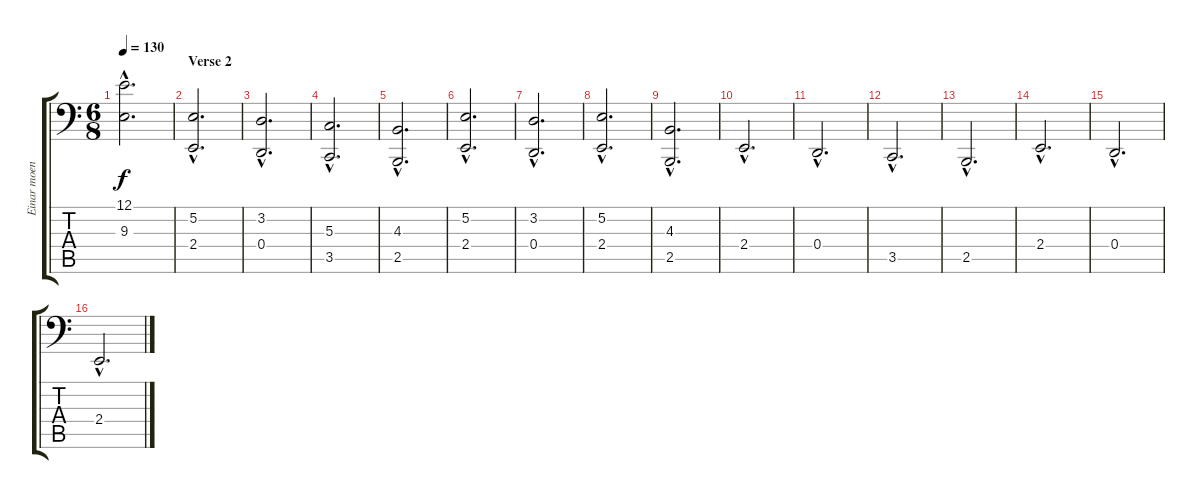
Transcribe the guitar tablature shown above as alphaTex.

\track ("Einar moen (low)" "Einar moen") {instrument stringensemble1}
\staff {score tabs}
\tuning (E3 B2 G2 D2 A1 E1) {hide}
\ts (6 8)
\tempo 130
\clef f4
\ks c
(12.1{hac t} 9.3{hac t}).2{d dy f} |
\section ("" "Verse 2")
(5.2{hac} 2.4{hac}).2{d} |
(3.2{hac} 0.4{hac}).2{d} |
(5.3{hac} 3.5{hac}).2{d} |
(4.3{hac} 2.5{hac}).2{d} |
(5.2{hac} 2.4{hac}).2{d} |
(3.2{hac} 0.4{hac}).2{d} |
(5.2{hac} 2.4{hac}).2{d} |
(4.3{hac} 2.5{hac}).2{d} |
2.4{hac}.2{d} |
0.4{hac}.2{d} |
3.5{hac}.2{d} |
2.5{hac}.2{d} |
2.4{hac}.2{d} |
0.4{hac}.2{d} |
2.4{hac}.2{d}
